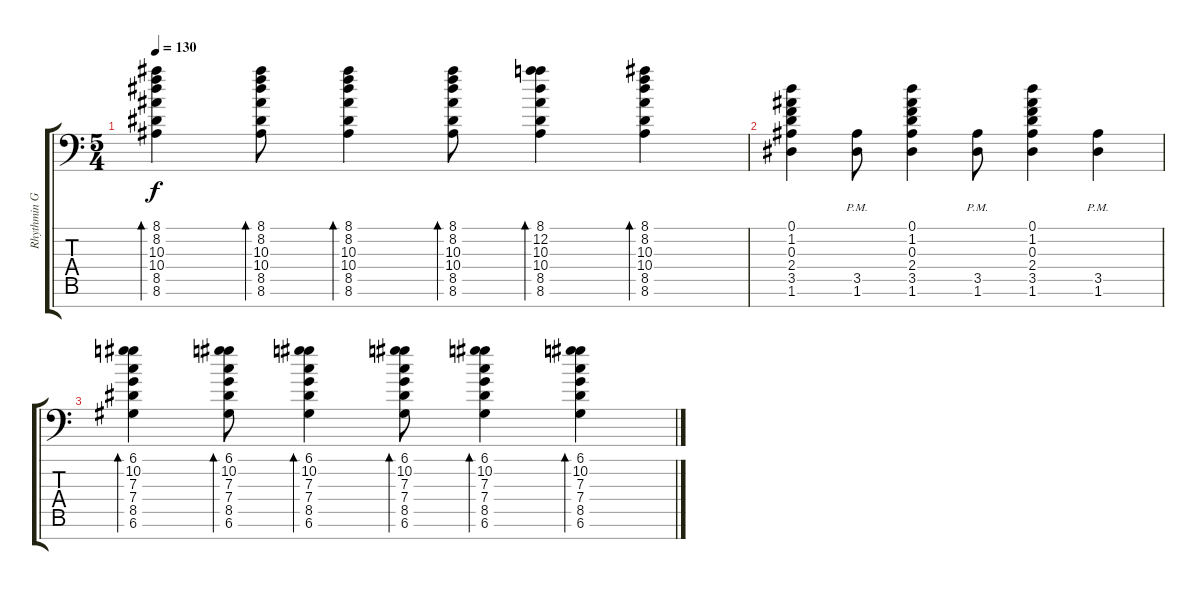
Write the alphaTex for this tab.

\track ("Rhythmin Guitar #1" "Rhythmin G") {instrument overdrivenguitar}
\staff {score tabs}
\tuning (D4 A3 F3 C3 G2 D2 G1) {hide}
\ts (5 4)
\tempo 130
\clef f4
\ks c
(8.1 8.2 10.3 10.4 8.5 8.6).4{bd 480 dy f} (8.1 8.2 10.3 10.4 8.5 8.6).8{bd 30} (8.1 8.2 10.3 10.4 8.5 8.6).4{bd 30} (8.1 8.2 10.3 10.4 8.5 8.6).8{bd 30} (8.1 12.2 10.3 10.4 8.5 8.6).4{bd 30} (8.1 8.2 10.3 10.4 8.5 8.6).4{bd 30} |
(0.1 1.2 0.3 2.4 3.5 1.6).4 (3.5{pm} 1.6{pm}).8 (0.1 1.2 0.3 2.4 3.5 1.6).4 (3.5{pm} 1.6{pm}).8 (0.1 1.2 0.3 2.4 3.5 1.6).4 (3.5{pm} 1.6{pm}).4 |
(6.1 10.2 7.3 7.4 8.5 6.6).4{bd 480} (6.1 10.2 7.3 7.4 8.5 6.6).8{bd 30} (6.1 10.2 7.3 7.4 8.5 6.6).4{bd 30} (6.1 10.2 7.3 7.4 8.5 6.6).8{bd 30} (6.1 10.2 7.3 7.4 8.5 6.6).4{bd 30} (6.1 10.2 7.3 7.4 8.5 6.6).4{bd 30}
